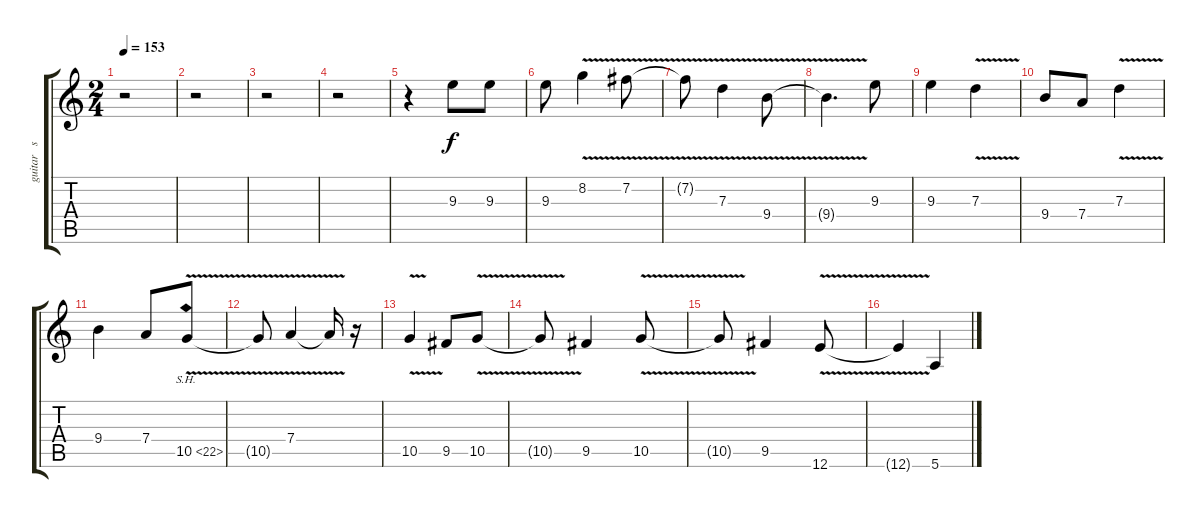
\track ("guitar   solo   right" "guitar   s") {instrument overdrivenguitar}
\staff {score tabs}
\tuning (E4 B3 G3 D3 A2 E2) {hide}
\ts (2 4)
\tempo 153
\clef g2
\ks c
r.2{dy f} |
r.2 |
r.2 |
r.2 |
r.4 9.3.8 9.3.8 |
9.3.8 8.2{v}.4 7.2{v}.8 |
7.2{t}.8 7.3{v}.4 9.4{v}.8 |
9.4{t}.4{d} 9.3.8 |
9.3.4 7.3{v}.4 |
9.4.8 7.4.8 7.3{v}.4 |
9.4.4 7.4.8 10.5{sh 12 v}.8 |
10.5{t}.8 7.4{v}.4 7.4{t}.16 r.16 |
10.5{v}.4 9.5.8 10.5{v}.8 |
10.5{t}.8 9.5.4 10.5{v}.8 |
10.5{t}.8 9.5.4 12.6{v}.8 |
12.6{t}.4 5.6.4
